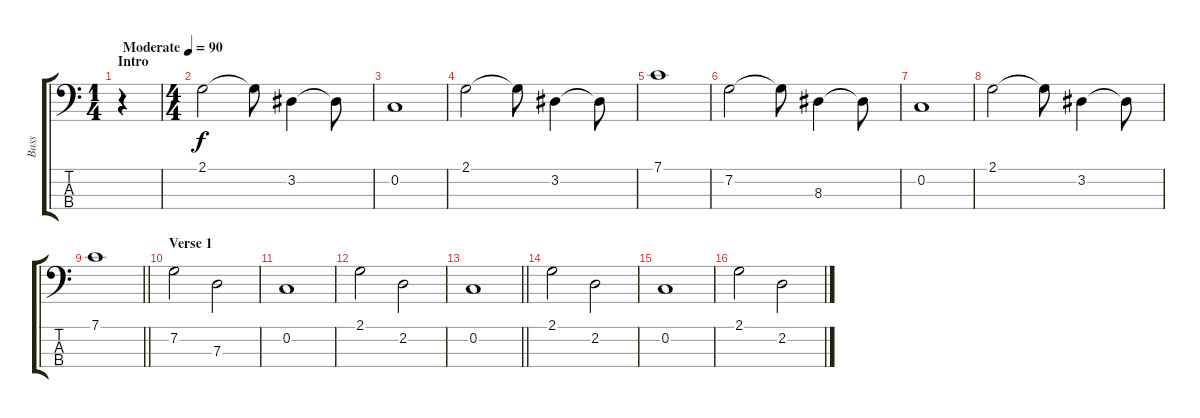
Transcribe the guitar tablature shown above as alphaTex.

\track ("Bass" "Bass") {instrument electricbassfinger}
\staff {score tabs}
\tuning (F2 C2 G1 D1) {hide}
\ts (1 4)
\section ("" "Intro ")
\tempo (90 "Moderate")
\clef f4
\ks c
r.4{dy f instrument electricbassfinger} |
\ts (4 4)
2.1.2 2.1{t}.8 3.2.4 3.2{t}.8 |
0.2.1 |
2.1.2 2.1{t}.8 3.2.4 3.2{t}.8 |
7.1.1 |
7.2.2 7.2{t}.8 8.3.4 8.3{t}.8 |
0.2.1 |
2.1.2 2.1{t}.8 3.2.4 3.2{t}.8 |
\barLineRight lightlight
7.1.1 |
\section ("" "Verse 1")
7.2.2 7.3.2 |
0.2.1 |
2.1.2 2.2.2 |
\barLineRight lightlight
0.2.1 |
2.1.2 2.2.2 |
0.2.1 |
2.1.2 2.2.2
